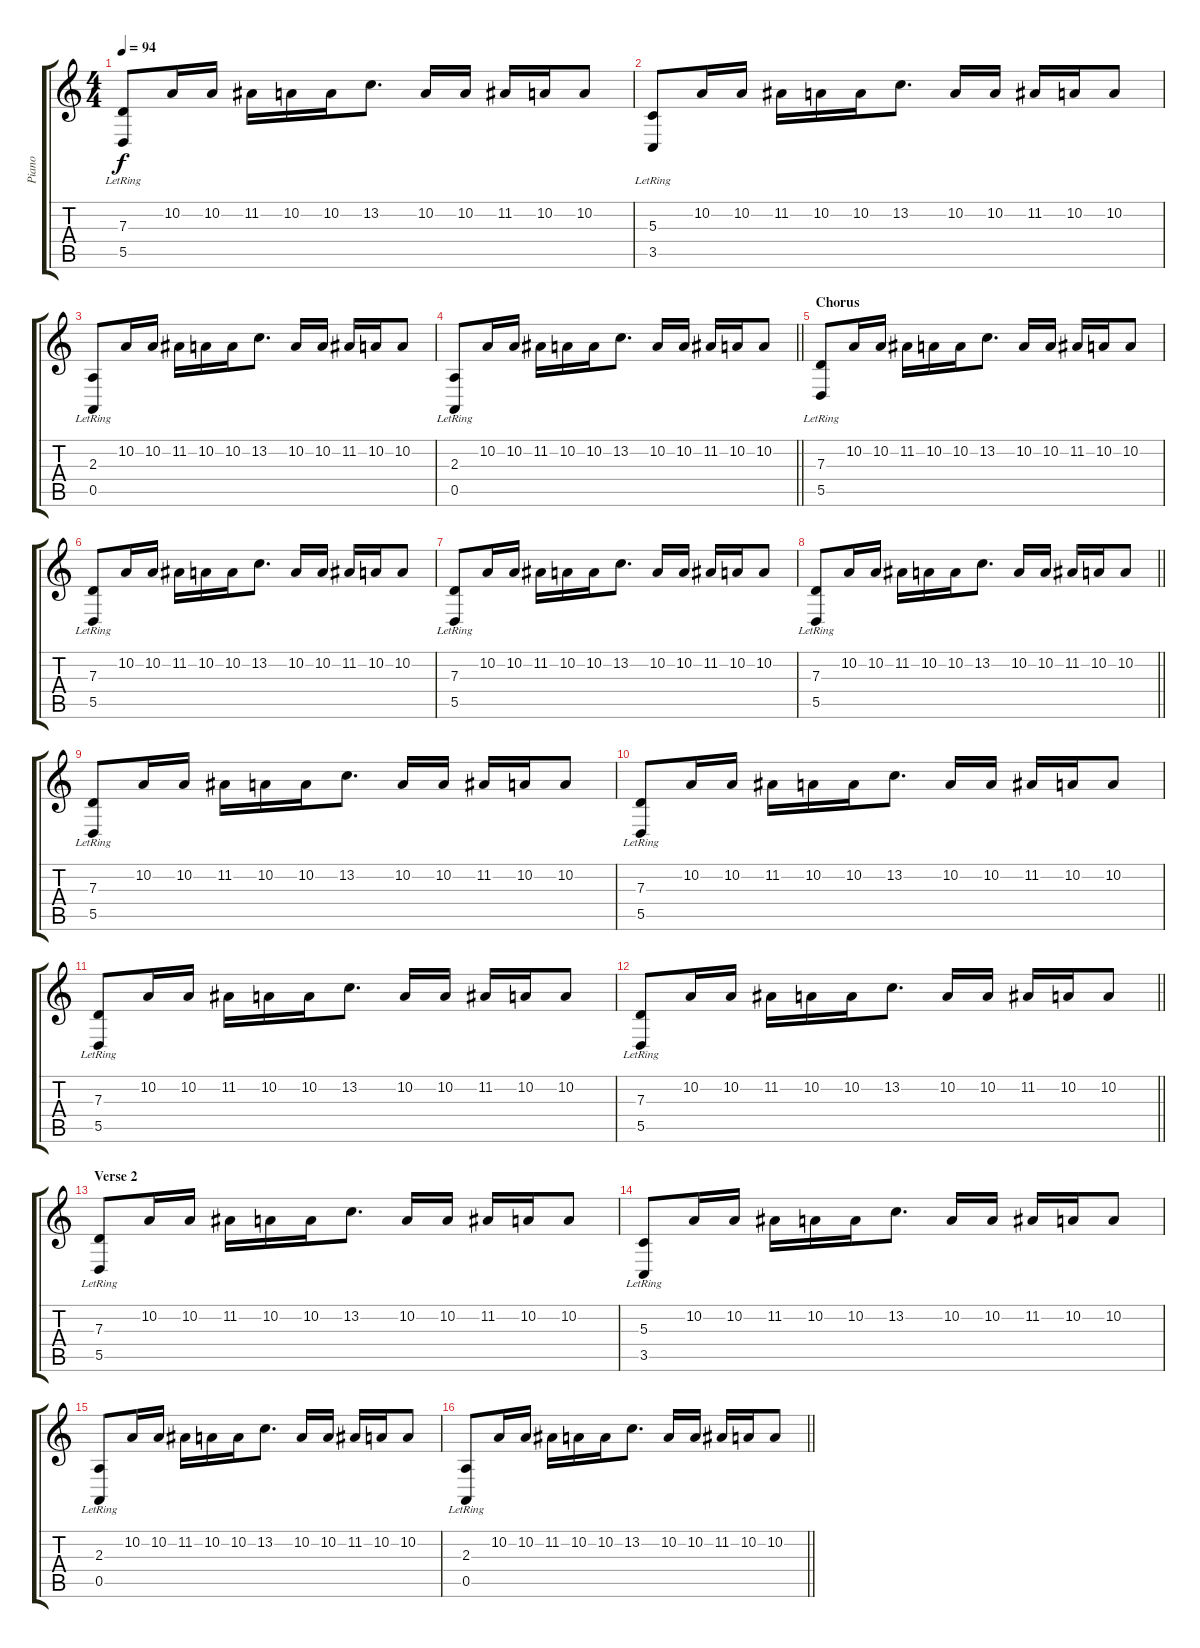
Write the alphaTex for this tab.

\track ("Piano" "Piano") {instrument electricgrandpiano}
\staff {score tabs}
\tuning (E4 B3 G3 D3 A2 D2) {hide}
\ts (4 4)
\tempo 94
\clef g2
\ks c
(7.3{lr} 5.5{lr}).8{dy f} 10.2.16 10.2.16 11.2.16 10.2.16 10.2.16 13.2.8{d} 10.2.16 10.2.16 11.2.16 10.2.16 10.2.8 |
(5.3{lr} 3.5{lr}).8 10.2.16 10.2.16 11.2.16 10.2.16 10.2.16 13.2.8{d} 10.2.16 10.2.16 11.2.16 10.2.16 10.2.8 |
(2.3{lr} 0.5{lr}).8 10.2.16 10.2.16 11.2.16 10.2.16 10.2.16 13.2.8{d} 10.2.16 10.2.16 11.2.16 10.2.16 10.2.8 |
\barLineRight lightlight
(2.3{lr} 0.5{lr}).8 10.2.16 10.2.16 11.2.16 10.2.16 10.2.16 13.2.8{d} 10.2.16 10.2.16 11.2.16 10.2.16 10.2.8 |
\section ("" "Chorus")
(7.3{lr} 5.5{lr}).8 10.2.16 10.2.16 11.2.16 10.2.16 10.2.16 13.2.8{d} 10.2.16 10.2.16 11.2.16 10.2.16 10.2.8 |
(7.3{lr} 5.5{lr}).8 10.2.16 10.2.16 11.2.16 10.2.16 10.2.16 13.2.8{d} 10.2.16 10.2.16 11.2.16 10.2.16 10.2.8 |
(7.3{lr} 5.5{lr}).8 10.2.16 10.2.16 11.2.16 10.2.16 10.2.16 13.2.8{d} 10.2.16 10.2.16 11.2.16 10.2.16 10.2.8 |
\barLineRight lightlight
(7.3{lr} 5.5{lr}).8 10.2.16 10.2.16 11.2.16 10.2.16 10.2.16 13.2.8{d} 10.2.16 10.2.16 11.2.16 10.2.16 10.2.8 |
(7.3{lr} 5.5{lr}).8 10.2.16 10.2.16 11.2.16 10.2.16 10.2.16 13.2.8{d} 10.2.16 10.2.16 11.2.16 10.2.16 10.2.8 |
(7.3{lr} 5.5{lr}).8 10.2.16 10.2.16 11.2.16 10.2.16 10.2.16 13.2.8{d} 10.2.16 10.2.16 11.2.16 10.2.16 10.2.8 |
(7.3{lr} 5.5{lr}).8 10.2.16 10.2.16 11.2.16 10.2.16 10.2.16 13.2.8{d} 10.2.16 10.2.16 11.2.16 10.2.16 10.2.8 |
\barLineRight lightlight
(7.3{lr} 5.5{lr}).8 10.2.16 10.2.16 11.2.16 10.2.16 10.2.16 13.2.8{d} 10.2.16 10.2.16 11.2.16 10.2.16 10.2.8 |
\section ("" "Verse 2")
(7.3{lr} 5.5{lr}).8 10.2.16 10.2.16 11.2.16 10.2.16 10.2.16 13.2.8{d} 10.2.16 10.2.16 11.2.16 10.2.16 10.2.8 |
(5.3{lr} 3.5{lr}).8 10.2.16 10.2.16 11.2.16 10.2.16 10.2.16 13.2.8{d} 10.2.16 10.2.16 11.2.16 10.2.16 10.2.8 |
(2.3{lr} 0.5{lr}).8 10.2.16 10.2.16 11.2.16 10.2.16 10.2.16 13.2.8{d} 10.2.16 10.2.16 11.2.16 10.2.16 10.2.8 |
\barLineRight lightlight
(2.3{lr} 0.5{lr}).8 10.2.16 10.2.16 11.2.16 10.2.16 10.2.16 13.2.8{d} 10.2.16 10.2.16 11.2.16 10.2.16 10.2.8
